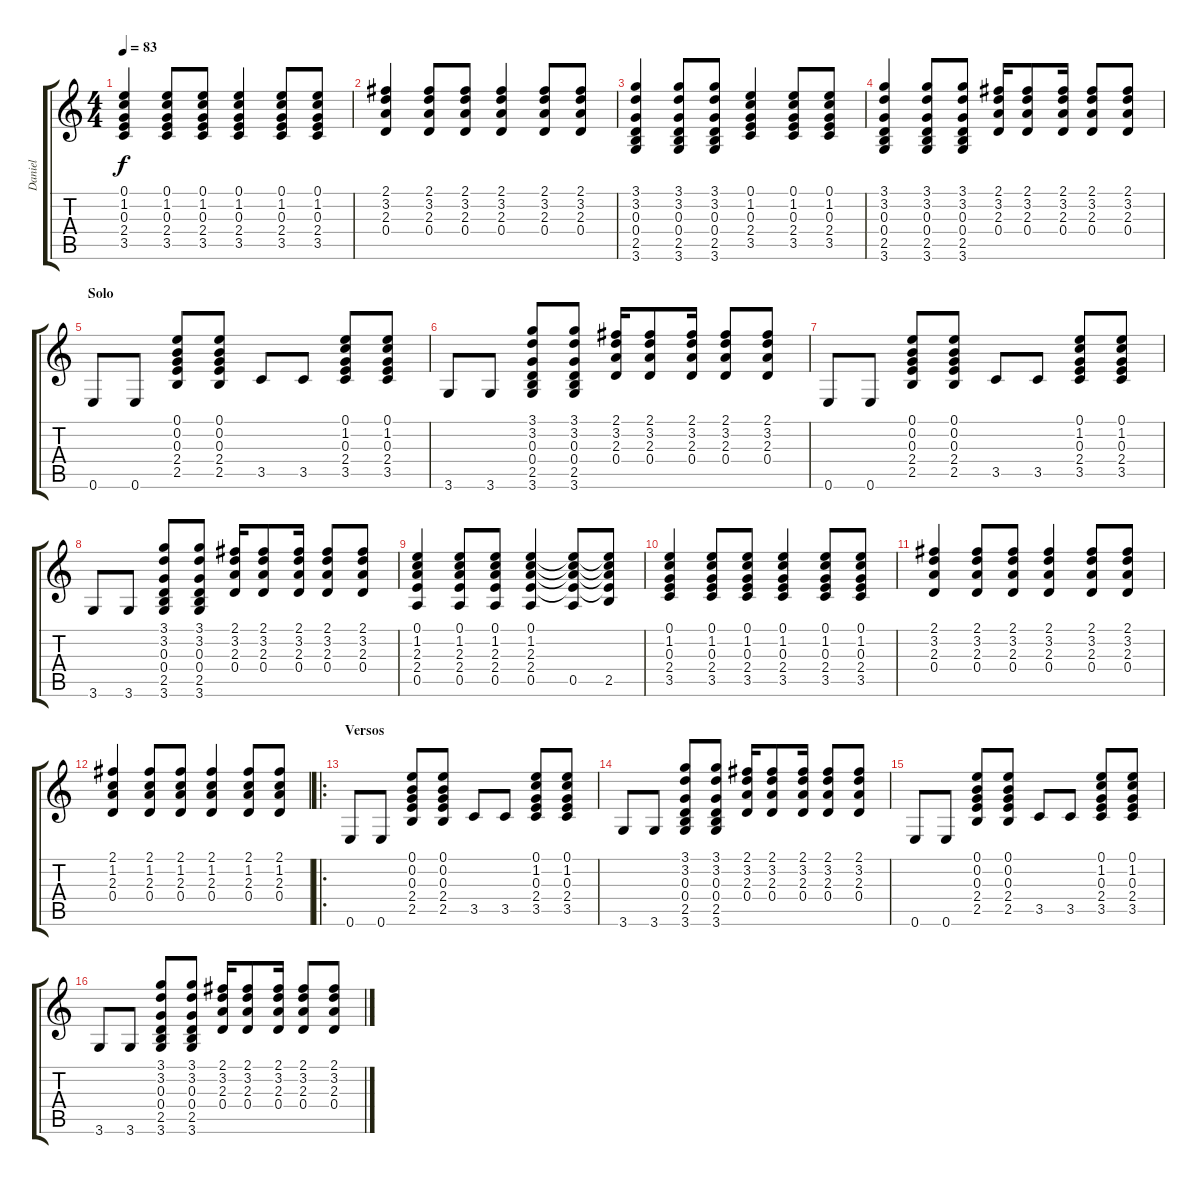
\track ("Daniel" "Daniel") {instrument electricguitarmuted}
\staff {score tabs}
\tuning (E4 B3 G3 D3 A2 E2) {hide}
\ts (4 4)
\tempo 83
\clef g2
\ks c
(0.1 1.2 0.3 2.4 3.5).4{dy f} (0.1 1.2 0.3 2.4 3.5).8 (0.1 1.2 0.3 2.4 3.5).8 (0.1 1.2 0.3 2.4 3.5).4 (0.1 1.2 0.3 2.4 3.5).8 (0.1 1.2 0.3 2.4 3.5).8 |
(2.1 3.2 2.3 0.4).4 (2.1 3.2 2.3 0.4).8 (2.1 3.2 2.3 0.4).8 (2.1 3.2 2.3 0.4).4 (2.1 3.2 2.3 0.4).8 (2.1 3.2 2.3 0.4).8 |
(3.1 3.2 0.3 0.4 2.5 3.6).4 (3.1 3.2 0.3 0.4 2.5 3.6).8 (3.1 3.2 0.3 0.4 2.5 3.6).8 (0.1 1.2 0.3 2.4 3.5).4 (0.1 1.2 0.3 2.4 3.5).8 (0.1 1.2 0.3 2.4 3.5).8 |
(3.1 3.2 0.3 0.4 2.5 3.6).4 (3.1 3.2 0.3 0.4 2.5 3.6).8 (3.1 3.2 0.3 0.4 2.5 3.6).8 (2.1 3.2 2.3 0.4).16 (2.1 3.2 2.3 0.4).8 (2.1 3.2 2.3 0.4).16 (2.1 3.2 2.3 0.4).8 (2.1 3.2 2.3 0.4).8 |
\section ("" "Solo")
0.6.8 0.6.8 (0.1 0.2 0.3 2.4 2.5).8 (0.1 0.2 0.3 2.4 2.5).8 3.5.8 3.5.8 (0.1 1.2 0.3 2.4 3.5).8 (0.1 1.2 0.3 2.4 3.5).8 |
3.6.8 3.6.8 (3.1 3.2 0.3 0.4 2.5 3.6).8 (3.1 3.2 0.3 0.4 2.5 3.6).8 (2.1 3.2 2.3 0.4).16 (2.1 3.2 2.3 0.4).8 (2.1 3.2 2.3 0.4).16 (2.1 3.2 2.3 0.4).8 (2.1 3.2 2.3 0.4).8 |
0.6.8 0.6.8 (0.1 0.2 0.3 2.4 2.5).8 (0.1 0.2 0.3 2.4 2.5).8 3.5.8 3.5.8 (0.1 1.2 0.3 2.4 3.5).8 (0.1 1.2 0.3 2.4 3.5).8 |
3.6.8 3.6.8 (3.1 3.2 0.3 0.4 2.5 3.6).8 (3.1 3.2 0.3 0.4 2.5 3.6).8 (2.1 3.2 2.3 0.4).16 (2.1 3.2 2.3 0.4).8 (2.1 3.2 2.3 0.4).16 (2.1 3.2 2.3 0.4).8 (2.1 3.2 2.3 0.4).8 |
(0.1 1.2 2.3 2.4 0.5).4 (0.1 1.2 2.3 2.4 0.5).8 (0.1 1.2 2.3 2.4 0.5).8 (0.1 1.2 2.3 2.4 0.5).4 (0.1{t} 1.2{t} 2.3{t} 2.4{t} 0.5).8 (0.1{t} 1.2{t} 2.3{t} 2.4{t} 2.5).8 |
(0.1 1.2 0.3 2.4 3.5).4 (0.1 1.2 0.3 2.4 3.5).8 (0.1 1.2 0.3 2.4 3.5).8 (0.1 1.2 0.3 2.4 3.5).4 (0.1 1.2 0.3 2.4 3.5).8 (0.1 1.2 0.3 2.4 3.5).8 |
(2.1 3.2 2.3 0.4).4 (2.1 3.2 2.3 0.4).8 (2.1 3.2 2.3 0.4).8 (2.1 3.2 2.3 0.4).4 (2.1 3.2 2.3 0.4).8 (2.1 3.2 2.3 0.4).8 |
(2.1 1.2 2.3 0.4).4 (2.1 1.2 2.3 0.4).8 (2.1 1.2 2.3 0.4).8 (2.1 1.2 2.3 0.4).4 (2.1 1.2 2.3 0.4).8 (2.1 1.2 2.3 0.4).8 |
\ro
\section ("" "Versos")
0.6.8 0.6.8 (0.1 0.2 0.3 2.4 2.5).8 (0.1 0.2 0.3 2.4 2.5).8 3.5.8 3.5.8 (0.1 1.2 0.3 2.4 3.5).8 (0.1 1.2 0.3 2.4 3.5).8 |
3.6.8 3.6.8 (3.1 3.2 0.3 0.4 2.5 3.6).8 (3.1 3.2 0.3 0.4 2.5 3.6).8 (2.1 3.2 2.3 0.4).16 (2.1 3.2 2.3 0.4).8 (2.1 3.2 2.3 0.4).16 (2.1 3.2 2.3 0.4).8 (2.1 3.2 2.3 0.4).8 |
0.6.8 0.6.8 (0.1 0.2 0.3 2.4 2.5).8 (0.1 0.2 0.3 2.4 2.5).8 3.5.8 3.5.8 (0.1 1.2 0.3 2.4 3.5).8 (0.1 1.2 0.3 2.4 3.5).8 |
3.6.8 3.6.8 (3.1 3.2 0.3 0.4 2.5 3.6).8 (3.1 3.2 0.3 0.4 2.5 3.6).8 (2.1 3.2 2.3 0.4).16 (2.1 3.2 2.3 0.4).8 (2.1 3.2 2.3 0.4).16 (2.1 3.2 2.3 0.4).8 (2.1 3.2 2.3 0.4).8
